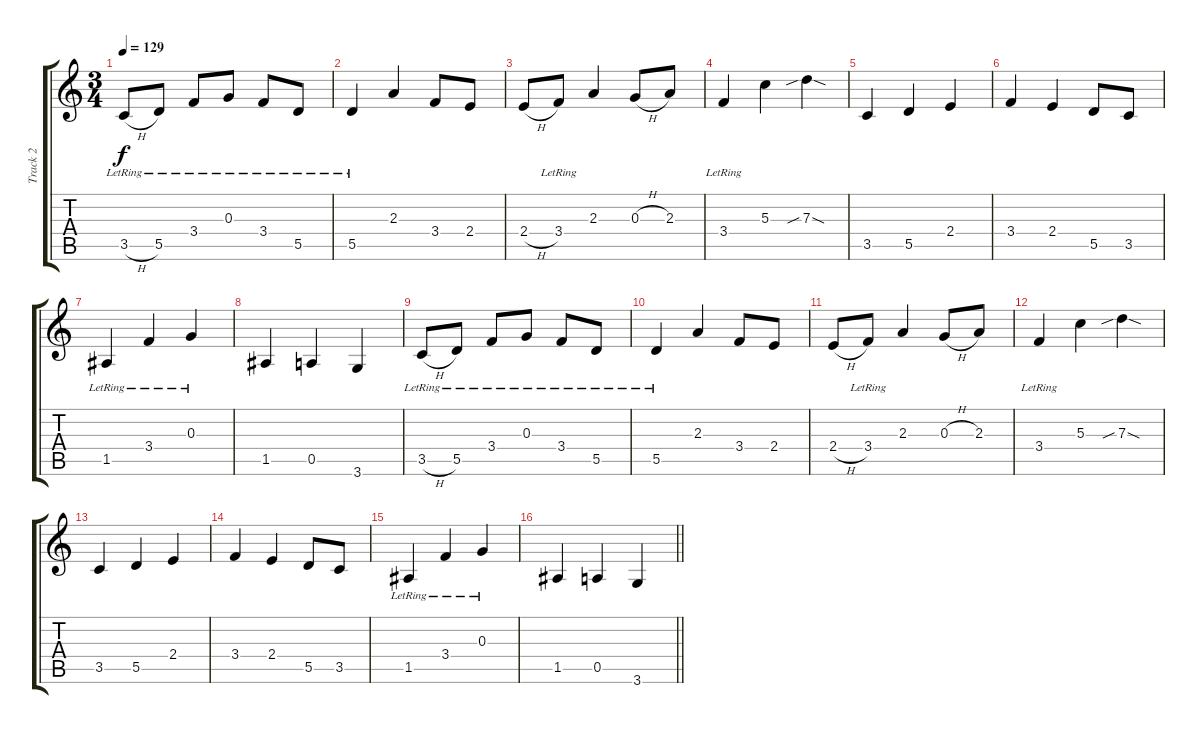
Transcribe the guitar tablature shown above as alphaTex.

\track ("Track 2" "Track 2") {instrument acousticguitarsteel}
\staff {score tabs}
\tuning (E4 B3 G3 D3 A2 E2) {hide}
\ts (3 4)
\tempo 129
\clef g2
\ks c
3.5{h lr}.8{dy f} 5.5{lr}.8 3.4{lr}.8 0.3{lr}.8 3.4{lr}.8 5.5{lr}.8 |
5.5{lr}.4 2.3.4 3.4.8 2.4.8 |
2.4{h}.8 3.4{lr}.8 2.3.4 0.3{h}.8 2.3.8 |
3.4{lr}.4 5.3.4 7.3{sib sod}.4 |
3.5.4 5.5.4 2.4.4 |
3.4.4 2.4.4 5.5.8 3.5.8 |
1.5{lr}.4 3.4{lr}.4 0.3{lr}.4 |
1.5.4 0.5.4 3.6.4 |
3.5{h lr}.8 5.5{lr}.8 3.4{lr}.8 0.3{lr}.8 3.4{lr}.8 5.5{lr}.8 |
5.5{lr}.4 2.3.4 3.4.8 2.4.8 |
2.4{h}.8 3.4{lr}.8 2.3.4 0.3{h}.8 2.3.8 |
3.4{lr}.4 5.3.4 7.3{sib sod}.4 |
3.5.4 5.5.4 2.4.4 |
3.4.4 2.4.4 5.5.8 3.5.8 |
1.5{lr}.4 3.4{lr}.4 0.3{lr}.4 |
\barLineRight lightlight
1.5.4 0.5.4 3.6.4
